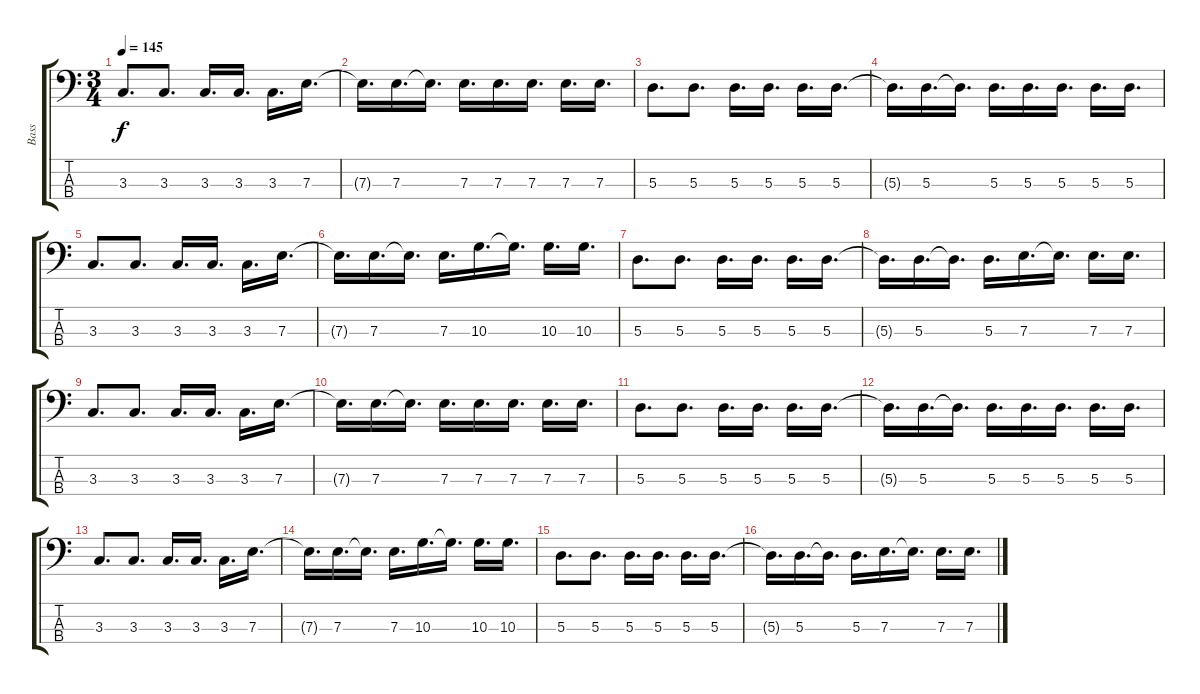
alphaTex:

\track ("Bass" "Bass") {instrument electricbasspick}
\staff {score tabs}
\tuning (G2 D2 A1 E1) {hide}
\ts (3 4)
\tempo 145
\clef f4
\ks c
3.3.8{d dy f} 3.3.8{d} 3.3.16{d} 3.3.16{d} 3.3.16{d} 7.3.16{d} |
7.3{t}.16{d} 7.3.16{d} 7.3{t}.16{d} 7.3.16{d} 7.3.16{d} 7.3.16{d} 7.3.16{d} 7.3.16{d} |
5.3.8{d} 5.3.8{d} 5.3.16{d} 5.3.16{d} 5.3.16{d} 5.3.16{d} |
5.3{t}.16{d} 5.3.16{d} 5.3{t}.16{d} 5.3.16{d} 5.3.16{d} 5.3.16{d} 5.3.16{d} 5.3.16{d} |
3.3.8{d} 3.3.8{d} 3.3.16{d} 3.3.16{d} 3.3.16{d} 7.3.16{d} |
7.3{t}.16{d} 7.3.16{d} 7.3{t}.16{d} 7.3.16{d} 10.3.16{d} 10.3{t}.16{d} 10.3.16{d} 10.3.16{d} |
5.3.8{d} 5.3.8{d} 5.3.16{d} 5.3.16{d} 5.3.16{d} 5.3.16{d} |
5.3{t}.16{d} 5.3.16{d} 5.3{t}.16{d} 5.3.16{d} 7.3.16{d} 7.3{t}.16{d} 7.3.16{d} 7.3.16{d} |
3.3.8{d} 3.3.8{d} 3.3.16{d} 3.3.16{d} 3.3.16{d} 7.3.16{d} |
7.3{t}.16{d} 7.3.16{d} 7.3{t}.16{d} 7.3.16{d} 7.3.16{d} 7.3.16{d} 7.3.16{d} 7.3.16{d} |
5.3.8{d} 5.3.8{d} 5.3.16{d} 5.3.16{d} 5.3.16{d} 5.3.16{d} |
5.3{t}.16{d} 5.3.16{d} 5.3{t}.16{d} 5.3.16{d} 5.3.16{d} 5.3.16{d} 5.3.16{d} 5.3.16{d} |
3.3.8{d} 3.3.8{d} 3.3.16{d} 3.3.16{d} 3.3.16{d} 7.3.16{d} |
7.3{t}.16{d} 7.3.16{d} 7.3{t}.16{d} 7.3.16{d} 10.3.16{d} 10.3{t}.16{d} 10.3.16{d} 10.3.16{d} |
5.3.8{d} 5.3.8{d} 5.3.16{d} 5.3.16{d} 5.3.16{d} 5.3.16{d} |
5.3{t}.16{d} 5.3.16{d} 5.3{t}.16{d} 5.3.16{d} 7.3.16{d} 7.3{t}.16{d} 7.3.16{d} 7.3.16{d}
